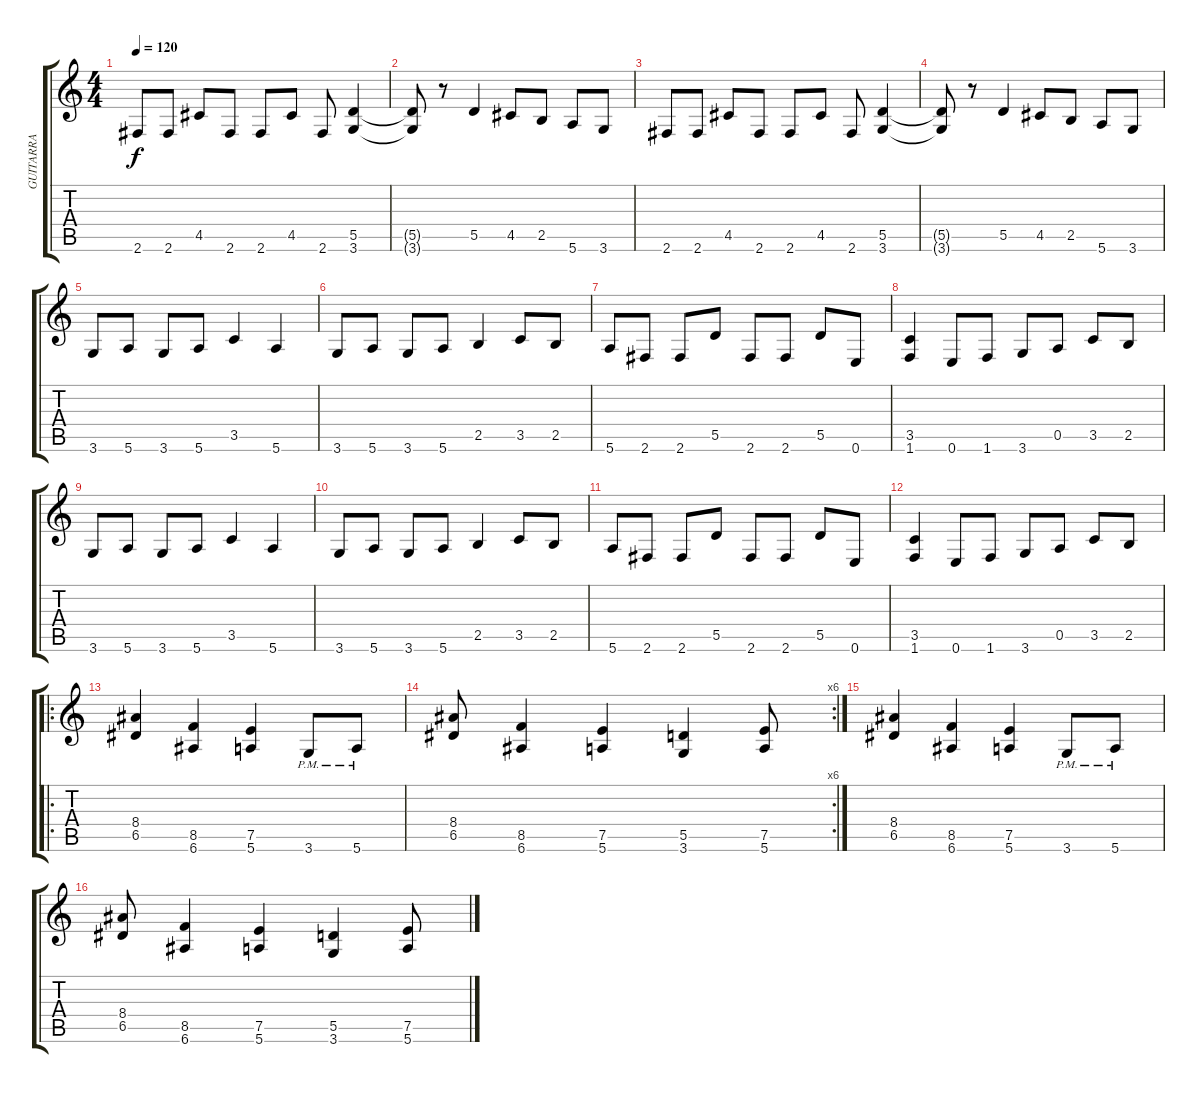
\track ("GUITARRA" "GUITARRA") {instrument overdrivenguitar}
\staff {score tabs}
\tuning (E4 B3 G3 D3 A2 E2) {hide}
\ts (4 4)
\tempo 120
\clef g2
\ks c
2.6.8{dy f} 2.6.8 4.5.8 2.6.8 2.6.8 4.5.8 2.6.8 (5.5 3.6).4 |
(5.5{t} 3.6{t}).8 r.8 5.5.4 4.5.8 2.5.8 5.6.8 3.6.8 |
2.6.8 2.6.8 4.5.8 2.6.8 2.6.8 4.5.8 2.6.8 (5.5 3.6).4 |
(5.5{t} 3.6{t}).8 r.8 5.5.4 4.5.8 2.5.8 5.6.8 3.6.8 |
3.6.8 5.6.8 3.6.8 5.6.8 3.5.4 5.6.4 |
3.6.8 5.6.8 3.6.8 5.6.8 2.5.4 3.5.8 2.5.8 |
5.6.8 2.6.8 2.6.8 5.5.8 2.6.8 2.6.8 5.5.8 0.6.8 |
(3.5 1.6).4 0.6.8 1.6.8 3.6.8 0.5.8 3.5.8 2.5.8 |
3.6.8 5.6.8 3.6.8 5.6.8 3.5.4 5.6.4 |
3.6.8 5.6.8 3.6.8 5.6.8 2.5.4 3.5.8 2.5.8 |
5.6.8 2.6.8 2.6.8 5.5.8 2.6.8 2.6.8 5.5.8 0.6.8 |
(3.5 1.6).4 0.6.8 1.6.8 3.6.8 0.5.8 3.5.8 2.5.8 |
\ro
(8.4 6.5).4 (8.5 6.6).4 (7.5 5.6).4 3.6{pm}.8 5.6{pm}.8 |
\rc 6
(8.4 6.5).8 (8.5 6.6).4 (7.5 5.6).4 (5.5 3.6).4 (7.5 5.6).8 |
(8.4 6.5).4 (8.5 6.6).4 (7.5 5.6).4 3.6{pm}.8 5.6{pm}.8 |
(8.4 6.5).8 (8.5 6.6).4 (7.5 5.6).4 (5.5 3.6).4 (7.5 5.6).8
